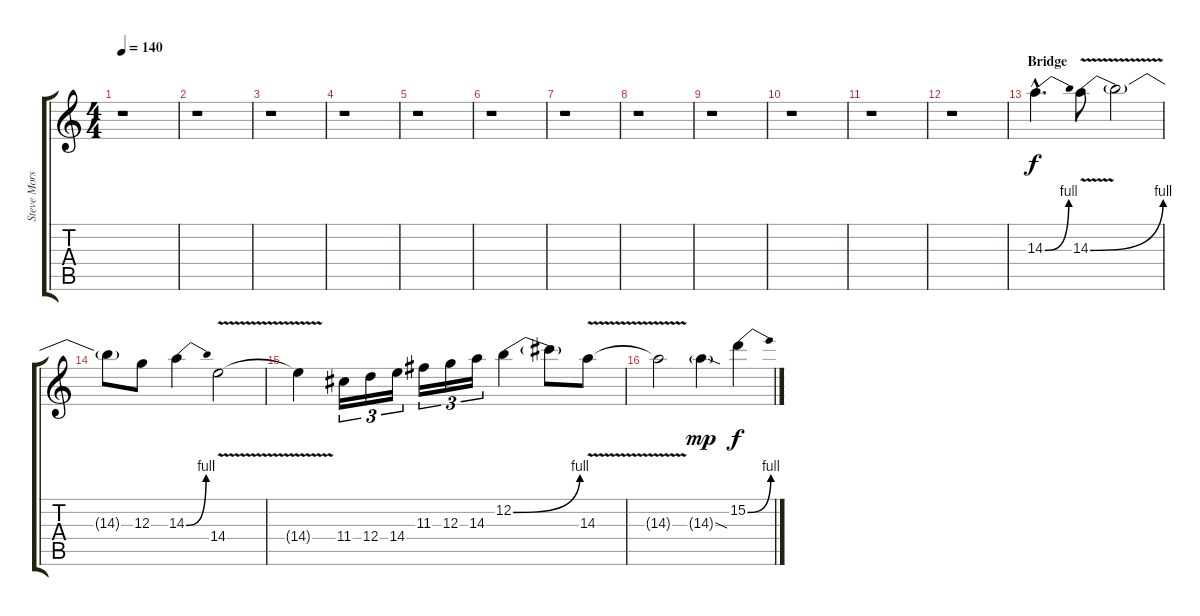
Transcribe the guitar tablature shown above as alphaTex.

\track ("Steve Morse Guitar Lead III" "Steve Mors") {instrument distortionguitar}
\staff {score tabs}
\tuning (E4 B3 G3 D3 A2 E2) {hide}
\ts (4 4)
\tempo 140
\clef g2
\ks c
r.1{dy f} |
r.1 |
r.1 |
r.1 |
r.1 |
r.1 |
r.1 |
r.1 |
r.1 |
r.1 |
r.1 |
r.1 |
\section ("" "Bridge")
14.3{be (bend 0 0 60 4) hac}.4{d balance 0 instrument overdrivenguitar} 14.3{be (bend 0 0 60 4) v}.8 14.3{t}.2 |
14.3{t}.8 12.3.8 14.3{be (bend 0 0 60 4)}.4 14.4{v}.2 |
14.4{t}.4 11.4.16{tu (3 2)} 12.4.16{tu (3 2)} 14.4.16{tu (3 2)} 11.3.16{tu (3 2)} 12.3.16{tu (3 2)} 14.3.16{tu (3 2)} 12.2{be (bend 0 0 60 4)}.4 12.2{t}.8 14.3{v}.8 |
14.3{t}.2 14.3{sod g}.4{dy mp} 15.2{be (bend 0 0 60 4)}.4{dy f}
